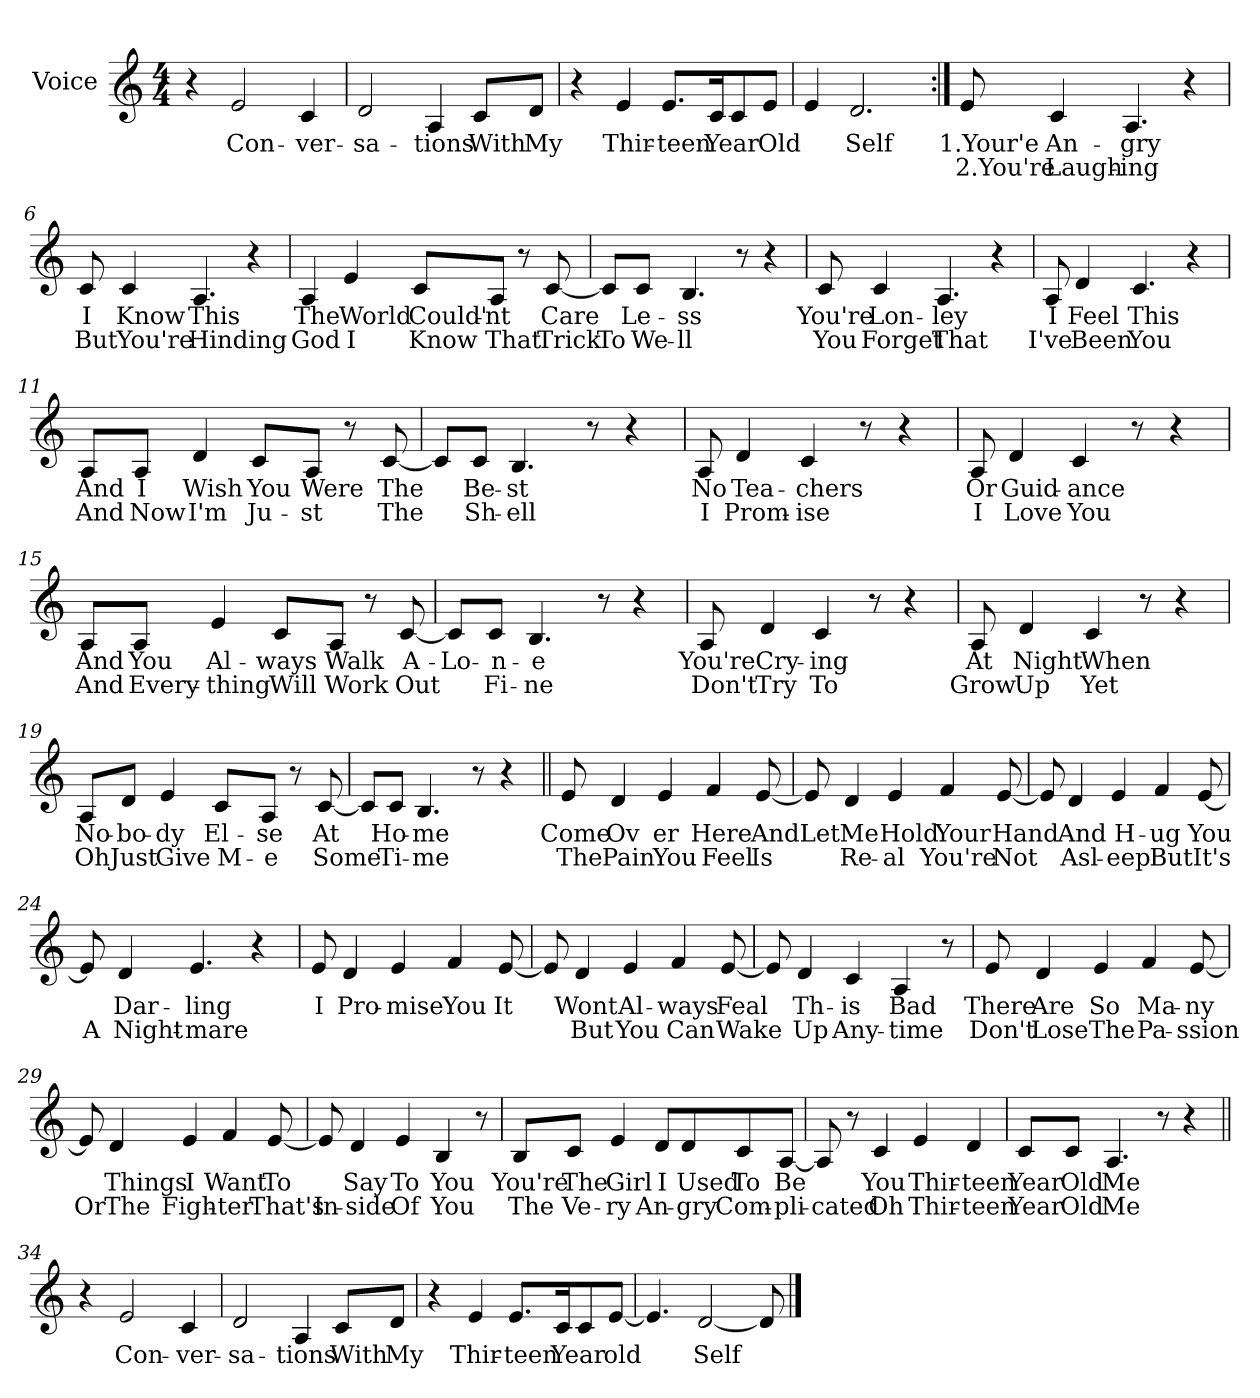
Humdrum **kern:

**kern	**text	**text
*part1	*part1	*part1
*staff1	*staff1	*staff1
*I"Voice	*	*
*I'Vo.	*	*
*clefG2	*	*
*k[]	*	*
*C:	*	*
*M4/4	*	*
=1	=1	=1
4r	.	.
2e/	Con-	.
4c/	-ver-	.
=2	=2	=2
2d/	-sa-	.
4A/	-tions	.
8c/L	With	.
8d/J	My	.
=3	=3	=3
4r	.	.
4e/	Thir-	.
8.e/L	-teen	.
16c/K	Year	.
8c/	.	.
8e/J	Old	.
=4	=4	=4
4e/	.	.
2.d/	Self	.
!!LO:LB:g=z
=5:|!	=5:|!	=5:|!
8e/	1.Your'e	2.You're
4c/	An-	Laugh-
4.A/	-gry	-ing
4r	.	.
=6	=6	=6
8c/	I	But
4c/	Know	You're
4.A/	This	Hinding
4r	.	.
=7	=7	=7
4A/	The	God
4e/	World	I
8c/L	Could'-	Know
8A/J	-nt	That
8r	.	.
[8c/	Care	Trick
!!LO:LB:g=z
=8	=8	=8
8c/L]	.	To
8c/J	Le-	We-
4.B/	-ss	-ll
8r	.	.
4r	.	.
=9	=9	=9
8c/	You're	You
4c/	Lon-	Forget
4.A/	-ley	That
4r	.	.
=10	=10	=10
8A/	I	I've
4d/	Feel	Been
4.c/	This	You
4r	.	.
!!LO:LB:g=z
=11	=11	=11
8A/L	And	And
8A/J	I	Now
4d/	Wish	I'm
8c/L	You	Ju-
8A/J	Were	-st
8r	.	.
[8c/	The	The
=12	=12	=12
8c/L]	.	.
8c/J	Be-	Sh-
4.B/	-st	-ell
8r	.	.
4r	.	.
=13	=13	=13
8A/	No	I
4d/	Tea-	Prom-
4c/	-chers	-ise
8r	.	.
4r	.	.
!!LO:LB:g=z
=14	=14	=14
8A/	Or	I
4d/	Guid-	Love
4c/	-ance	You
8r	.	.
4r	.	.
=15	=15	=15
8A/L	And	And
8A/J	You	Every-
4e/	Al-	-thing
8c/L	-ways	Will
8A/J	Walk	Work
8r	.	.
[8c/	A-	Out
=16	=16	=16
8c/L]	-Lo-	.
8c/J	-n-	Fi-
4.B/	-e	-ne
8r	.	.
4r	.	.
!!LO:LB:g=z
=17	=17	=17
8A/	You're	Don't
4d/	Cry-	Try
4c/	-ing	To
8r	.	.
4r	.	.
=18	=18	=18
8A/	At	Grow
4d/	Night	Up
4c/	When	Yet
8r	.	.
4r	.	.
=19	=19	=19
8A/L	No-	Oh
8d/J	-bo-	Just
4e/	-dy	Give
8c/L	El-	M-
8A/J	-se	-e
8r	.	.
[8c/	At	Some
=20	=20	=20
8c/L]	.	.
8c/J	Ho-	Ti-
4.B/	-me	-me
8r	.	.
4r	.	.
!!LO:LB:g=z
=21||	=21||	=21||
8e/	Come	The
4d/	Ov	Pain
4e/	er	You
4f/	Here	Feel
[8e/	And	Is
=22	=22	=22
8e/]	Let	.
4d/	Me	Re-
4e/	Hold	-al
4f/	Your	You're
[8e/	Hand	Not
=23	=23	=23
8e/]	.	.
4d/	And	Asl-
4e/	H-	-eep
4f/	-ug	But
[8e/	You	It's
!!LO:PB:g=z
=24	=24	=24
8e/]	.	A
4d/	Dar-	Night-
4.e/	-ling	-mare
4r	.	.
=25	=25	=25
8e/	I	.
4d/	Pro-	.
4e/	-mise	.
4f/	You	.
[8e/	It	.
=26	=26	=26
8e/]	.	.
4d/	Wont	But
4e/	Al-	You
4f/	-ways	Can
[8e/	Feal	Wake
!!LO:LB:g=z
=27	=27	=27
8e/]	.	.
4d/	Th-	Up
4c/	-is	Any-
4A/	Bad	-time
8r	.	.
=28	=28	=28
8e/	There	Don't
4d/	Are	Lose
4e/	So	The
4f/	Ma-	Pa-
[8e/	-ny	-ssion
=29	=29	=29
8e/]	.	Or
4d/	Things	The
4e/	I	Figh-
4f/	Want	-ter
[8e/	To	That's
!!LO:LB:g=z
=30	=30	=30
8e/]	.	In-
4d/	Say	-side
4e/	To	Of
4B/	You	You
8r	.	.
=31	=31	=31
8B/L	You're	The
8c/J	The	Ve-
4e/	Girl	-ry
8d/L	I	An-
8d/	Used	-gry
8c/	To	Com-
[8A/J	Be	-pli-
=32	=32	=32
8A/]	.	-cated
8r	.	.
4c/	You	Oh
4e/	Thir-	Thir-
4d/	-teen	-teen
!!LO:LB:g=z
=33	=33	=33
8c/L	Year	Year
8c/J	Old	Old
4.A/	Me	Me
8r	.	.
4r	.	.
=34||	=34||	=34||
4r	.	.
2e/	Con-	.
4c/	-ver-	.
=35	=35	=35
2d/	-sa-	.
4A/	-tions	.
8c/L	With	.
8d/J	My	.
=36	=36	=36
4r	.	.
4e/	Thir-	.
8.e/L	-teen	.
16c/K	Year	.
8c/	.	.
[8e/J	old	.
!!LO:LB:g=z
=37	=37	=37
4.e/]	.	.
[2d/	Self	.
8d/]	.	.
==	==	==
*-	*-	*-
